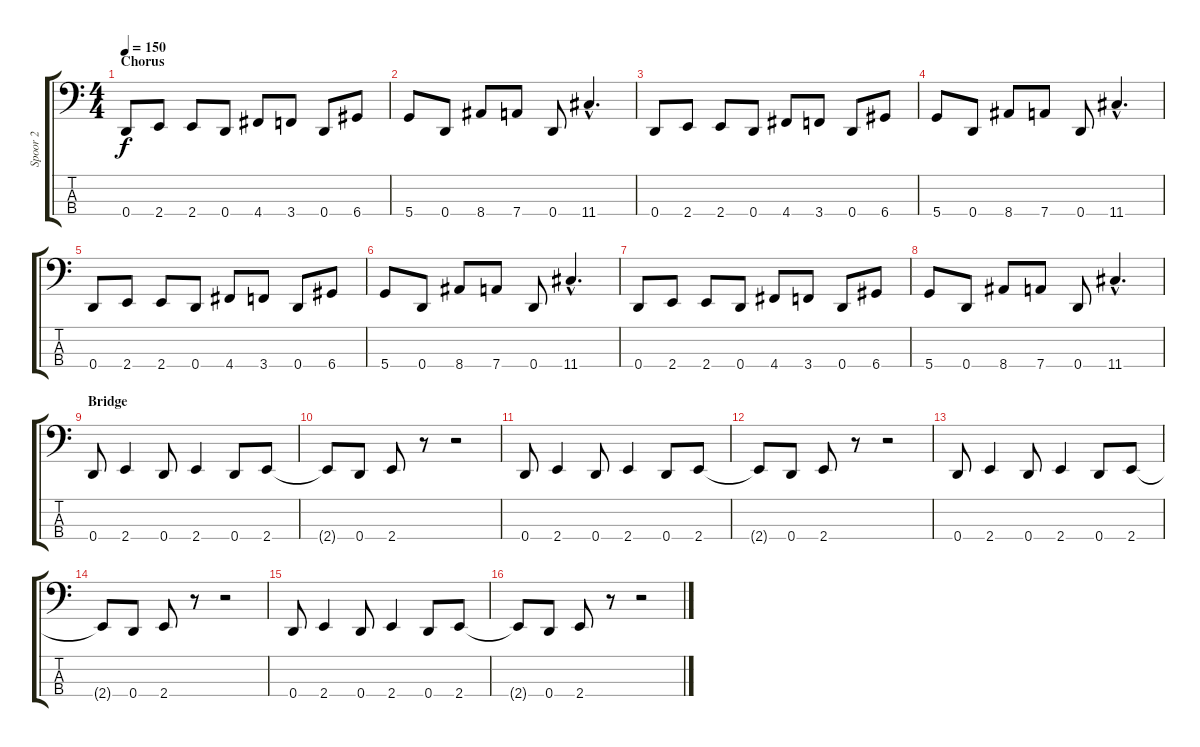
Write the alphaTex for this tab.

\track ("Spoor 2" "Spoor 2") {instrument slapbass1}
\staff {score tabs}
\tuning (G2 D2 A1 D1) {hide}
\ts (4 4)
\section ("" "Chorus")
\tempo 150
\clef f4
\ks c
0.4.8{dy f} 2.4.8 2.4.8 0.4.8 4.4.8 3.4.8 0.4.8 6.4.8 |
5.4.8 0.4.8 8.4.8 7.4.8 0.4.8 11.4{hac}.4{d} |
0.4.8 2.4.8 2.4.8 0.4.8 4.4.8 3.4.8 0.4.8 6.4.8 |
5.4.8 0.4.8 8.4.8 7.4.8 0.4.8 11.4{hac}.4{d} |
0.4.8 2.4.8 2.4.8 0.4.8 4.4.8 3.4.8 0.4.8 6.4.8 |
5.4.8 0.4.8 8.4.8 7.4.8 0.4.8 11.4{hac}.4{d} |
0.4.8 2.4.8 2.4.8 0.4.8 4.4.8 3.4.8 0.4.8 6.4.8 |
5.4.8 0.4.8 8.4.8 7.4.8 0.4.8 11.4{hac}.4{d} |
\section ("" "Bridge")
0.4.8 2.4.4 0.4.8 2.4.4 0.4.8 2.4.8 |
2.4{t}.8 0.4.8 2.4.8 r.8 r.2 |
0.4.8 2.4.4 0.4.8 2.4.4 0.4.8 2.4.8 |
2.4{t}.8 0.4.8 2.4.8 r.8 r.2 |
0.4.8 2.4.4 0.4.8 2.4.4 0.4.8 2.4.8 |
2.4{t}.8 0.4.8 2.4.8 r.8 r.2 |
0.4.8 2.4.4 0.4.8 2.4.4 0.4.8 2.4.8 |
2.4{t}.8 0.4.8 2.4.8 r.8 r.2
